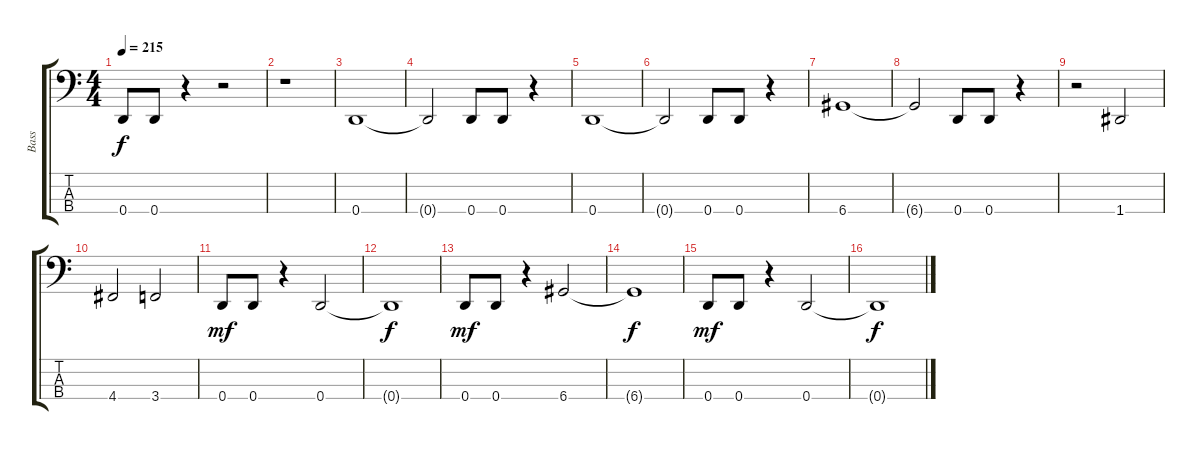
\track ("Bass" "Bass") {instrument electricbassfinger}
\staff {score tabs}
\tuning (G2 D2 A1 D1) {hide}
\ts (4 4)
\tempo 215
\clef f4
\ks c
0.4.8{dy f} 0.4.8 r.4 r.2 |
r.1 |
0.4.1 |
0.4{t}.2 0.4.8 0.4.8 r.4 |
0.4.1 |
0.4{t}.2 0.4.8 0.4.8 r.4 |
6.4.1 |
6.4{t}.2 0.4.8 0.4.8 r.4 |
r.2 1.4.2 |
4.4.2 3.4.2 |
0.4.8{dy mf} 0.4.8 r.4 0.4.2 |
0.4{t}.1{dy f} |
0.4.8{dy mf} 0.4.8 r.4 6.4.2 |
6.4{t}.1{dy f} |
0.4.8{dy mf} 0.4.8 r.4 0.4.2 |
0.4{t}.1{dy f}
